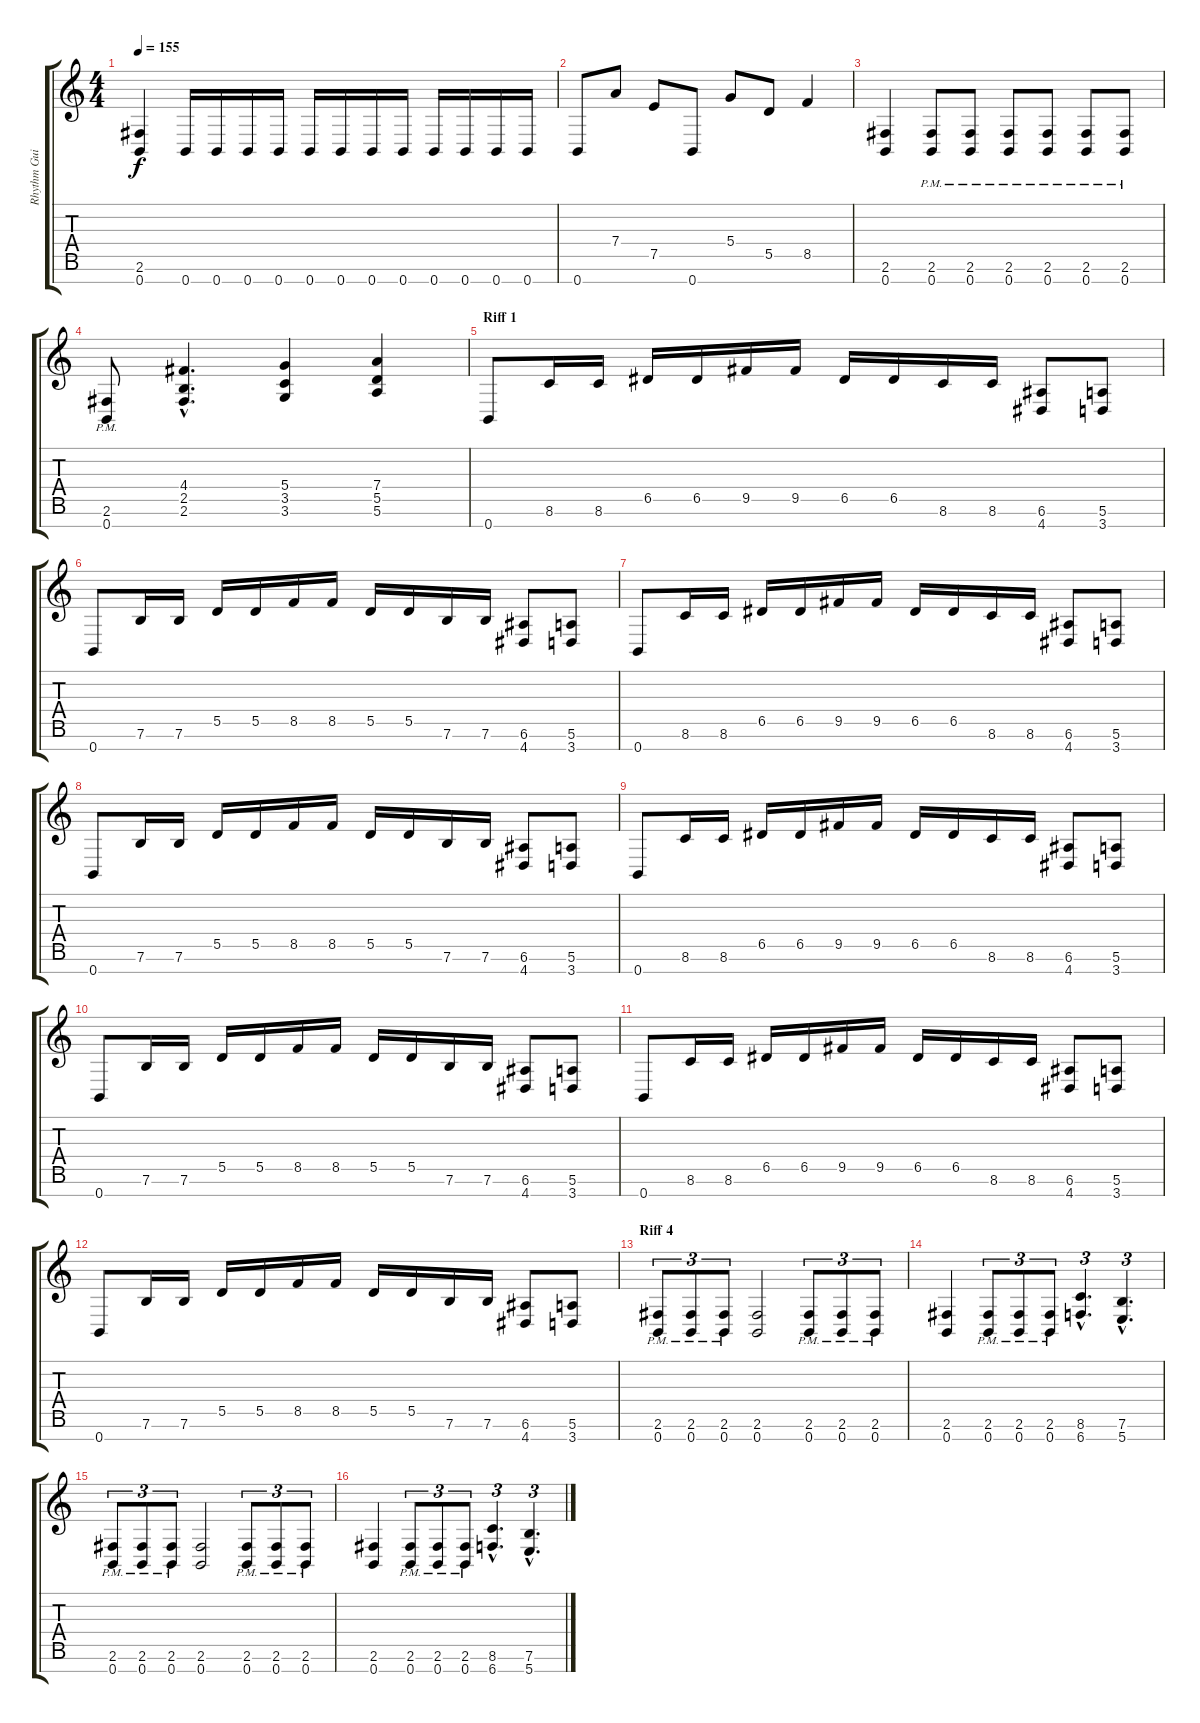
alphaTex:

\track ("Rhythm Guitar R" "Rhythm Gui") {instrument distortionguitar}
\staff {score tabs}
\tuning (E4 B3 G3 D3 A2 E2 B1) {hide}
\ts (4 4)
\tempo 155
\clef g2
\ks c
(2.6 0.7).4{dy f} 0.7.16 0.7.16 0.7.16 0.7.16 0.7.16 0.7.16 0.7.16 0.7.16 0.7.16 0.7.16 0.7.16 0.7.16 |
0.7.8 7.4.8 7.5.8 0.7.8 5.4.8 5.5.8 8.5.4 |
(2.6 0.7).4 (2.6{pm} 0.7{pm}).8 (2.6{pm} 0.7{pm}).8 (2.6{pm} 0.7{pm}).8 (2.6{pm} 0.7{pm}).8 (2.6{pm} 0.7{pm}).8 (2.6{pm} 0.7{pm}).8 |
(2.6{pm} 0.7{pm}).8 (4.4{hac} 2.5{hac} 2.6{hac}).4{d} (5.4 3.5 3.6).4 (7.4 5.5 5.6).4 |
\section ("" "Riff 1")
0.7.8 8.6.16 8.6.16 6.5.16 6.5.16 9.5.16 9.5.16 6.5.16 6.5.16 8.6.16 8.6.16 (6.6 4.7).8 (5.6 3.7).8 |
0.7.8 7.6.16 7.6.16 5.5.16 5.5.16 8.5.16 8.5.16 5.5.16 5.5.16 7.6.16 7.6.16 (6.6 4.7).8 (5.6 3.7).8 |
0.7.8 8.6.16 8.6.16 6.5.16 6.5.16 9.5.16 9.5.16 6.5.16 6.5.16 8.6.16 8.6.16 (6.6 4.7).8 (5.6 3.7).8 |
0.7.8 7.6.16 7.6.16 5.5.16 5.5.16 8.5.16 8.5.16 5.5.16 5.5.16 7.6.16 7.6.16 (6.6 4.7).8 (5.6 3.7).8 |
0.7.8 8.6.16 8.6.16 6.5.16 6.5.16 9.5.16 9.5.16 6.5.16 6.5.16 8.6.16 8.6.16 (6.6 4.7).8 (5.6 3.7).8 |
0.7.8 7.6.16 7.6.16 5.5.16 5.5.16 8.5.16 8.5.16 5.5.16 5.5.16 7.6.16 7.6.16 (6.6 4.7).8 (5.6 3.7).8 |
0.7.8 8.6.16 8.6.16 6.5.16 6.5.16 9.5.16 9.5.16 6.5.16 6.5.16 8.6.16 8.6.16 (6.6 4.7).8 (5.6 3.7).8 |
0.7.8 7.6.16 7.6.16 5.5.16 5.5.16 8.5.16 8.5.16 5.5.16 5.5.16 7.6.16 7.6.16 (6.6 4.7).8 (5.6 3.7).8 |
\section ("" "Riff 4")
(2.6{pm} 0.7{pm}).8{tu (3 2)} (2.6{pm} 0.7{pm}).8{tu (3 2)} (2.6{pm} 0.7{pm}).8{tu (3 2)} (2.6 0.7).2 (2.6{pm} 0.7{pm}).8{tu (3 2)} (2.6{pm} 0.7{pm}).8{tu (3 2)} (2.6{pm} 0.7{pm}).8{tu (3 2)} |
(2.6 0.7).4 (2.6{pm} 0.7{pm}).8{tu (3 2)} (2.6{pm} 0.7{pm}).8{tu (3 2)} (2.6{pm} 0.7{pm}).8{tu (3 2)} (8.6{hac} 6.7{hac}).4{d tu (3 2)} (7.6{hac} 5.7{hac}).4{d tu (3 2)} |
(2.6{pm} 0.7{pm}).8{tu (3 2)} (2.6{pm} 0.7{pm}).8{tu (3 2)} (2.6{pm} 0.7{pm}).8{tu (3 2)} (2.6 0.7).2 (2.6{pm} 0.7{pm}).8{tu (3 2)} (2.6{pm} 0.7{pm}).8{tu (3 2)} (2.6{pm} 0.7{pm}).8{tu (3 2)} |
(2.6 0.7).4 (2.6{pm} 0.7{pm}).8{tu (3 2)} (2.6{pm} 0.7{pm}).8{tu (3 2)} (2.6{pm} 0.7{pm}).8{tu (3 2)} (8.6{hac} 6.7{hac}).4{d tu (3 2)} (7.6{hac} 5.7{hac}).4{d tu (3 2)}
